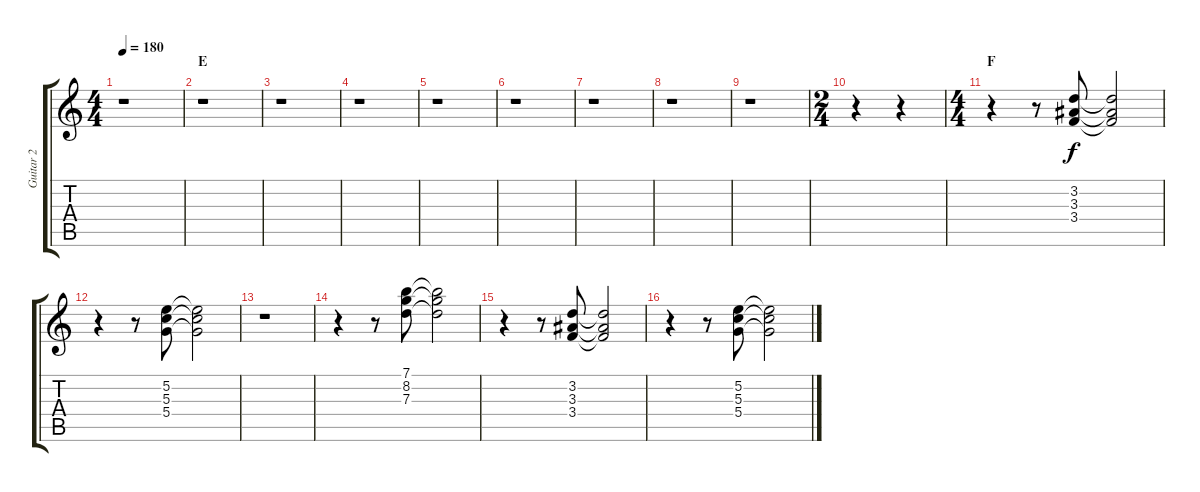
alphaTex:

\track ("Guitar 2" "Guitar 2") {instrument distortionguitar}
\staff {score tabs}
\tuning (E4 B3 G3 D3 A2 E2) {hide}
\ts (4 4)
\tempo 180
\clef g2
\ks c
r.1{dy f} |
\section ("" "E")
r.1 |
r.1 |
r.1 |
r.1 |
r.1 |
r.1 |
r.1 |
r.1 |
\ts (2 4)
r.4 r.4 |
\ts (4 4)
\section ("" "F")
r.4 r.8 (3.2 3.3 3.4).8 (3.2{t} 3.3{t} 3.4{t}).2 |
r.4 r.8 (5.2 5.3 5.4).8 (5.2{t} 5.3{t} 5.4{t}).2 |
r.1 |
r.4 r.8 (7.1 8.2 7.3).8 (7.1{t} 8.2{t} 7.3{t}).2 |
r.4 r.8 (3.2 3.3 3.4).8 (3.2{t} 3.3{t} 3.4{t}).2 |
r.4 r.8 (5.2 5.3 5.4).8 (5.2{t} 5.3{t} 5.4{t}).2
